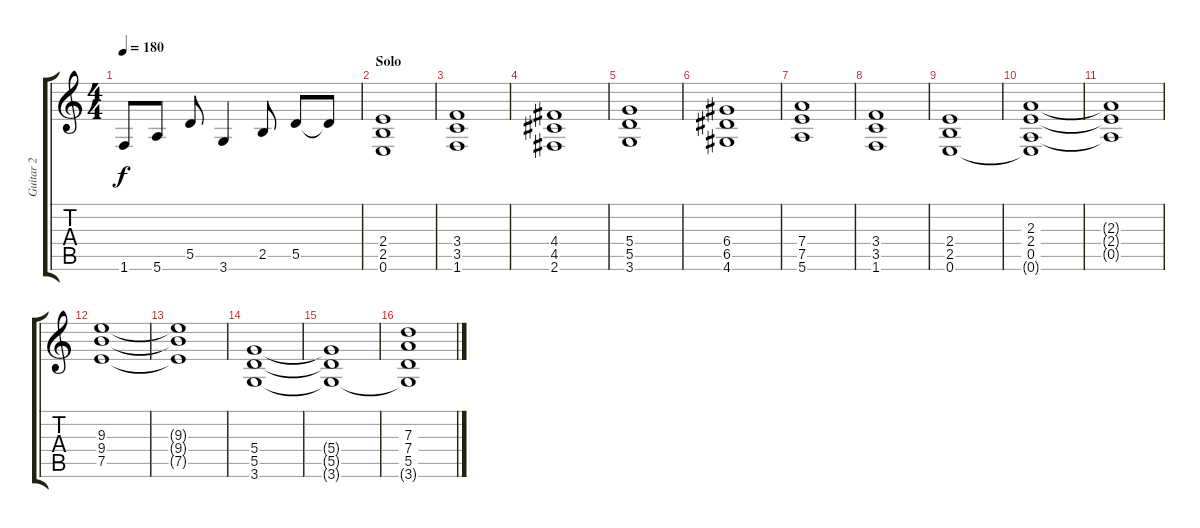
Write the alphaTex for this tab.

\track ("Guitar 2" "Guitar 2") {instrument distortionguitar}
\staff {score tabs}
\tuning (E4 B3 G3 D3 A2 E2) {hide}
\ts (4 4)
\tempo 180
\clef g2
\ks c
1.6{t}.8{dy f} 5.6.8 5.5.8 3.6.4 2.5.8 5.5.8 5.5{t}.8 |
\section ("" "Solo")
(2.4 2.5 0.6).1 |
(3.4 3.5 1.6).1 |
(4.4 4.5 2.6).1 |
(5.4 5.5 3.6).1 |
(6.4 6.5 4.6).1 |
(7.4 7.5 5.6).1 |
(3.4 3.5 1.6).1 |
(2.4 2.5 0.6).1 |
(2.3 2.4 0.5 0.6{t}).1 |
(2.3{t} 2.4{t} 0.5{t}).1 |
(9.3 9.4 7.5).1 |
(9.3{t} 9.4{t} 7.5{t}).1 |
(5.4 5.5 3.6).1 |
(5.4{t} 5.5{t} 3.6{t}).1 |
(7.3 7.4 5.5 3.6{t}).1
